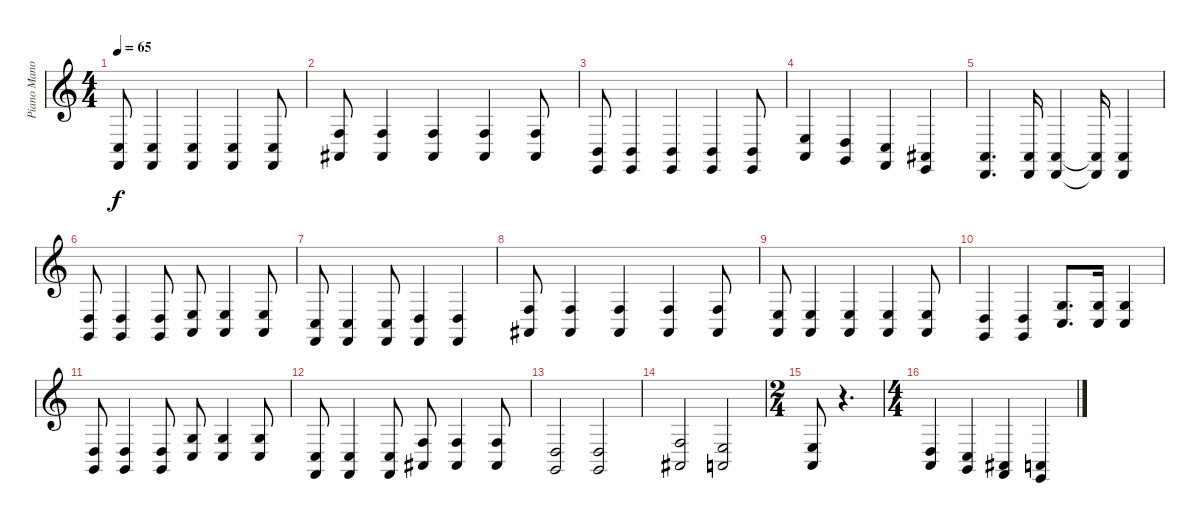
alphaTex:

\track ("Piano Mano Izquiera" "Piano Mano") {instrument acousticgrandpiano}
\staff {score}
\tuning (E4 B3 G3 D3 A2 E2 B1) {hide}
\ts (4 4)
\tempo 65
\clef g2
\ks c
(3.5 1.6).8{dy f} (3.5 1.6).4 (3.5 1.6).4 (3.5 1.6).4 (3.5 1.6).8 |
(3.4 1.5).8 (3.4 1.5).4 (3.4 1.5).4 (3.4 1.5).4 (3.4 1.5).8 |
(2.5 0.6).8 (2.5 0.6).4 (2.5 0.6).4 (2.5 0.6).4 (2.5 0.6).8 |
(2.4 0.5).4 (0.4 3.6).4 (3.5 1.6).4 (1.5 0.6).4 |
(0.5 3.7).4{d} (0.5 3.7).16 (0.5 3.7).4 (0.5{t} 3.7{t}).16 (0.5 3.7).4 |
(0.4 3.6).8 (0.4 3.6).4 (0.4 3.6).8 (2.4 0.5).8 (2.4 0.5).4 (2.4 0.5).8 |
(3.5 1.6).8 (3.5 1.6).4 (3.5 1.6).8 (0.4 1.6).4 (0.4 1.6).4 |
(3.4 1.5).8 (3.4 1.5).4 (3.4 1.5).4 (3.4 1.5).4 (3.4 1.5).8 |
(2.4 0.5).8 (2.4 0.5).4 (2.4 0.5).4 (2.4 0.5).4 (2.4 0.5).8 |
(0.4 3.6).4 (0.4 3.6).4 (0.3 3.5).8{d} (0.3 3.5).16 (0.3 3.5).4 |
(0.4 3.6).8 (0.4 3.6).4 (0.4 3.6).8 (0.3 3.5).8 (0.3 3.5).4 (0.3 3.5).8 |
(3.5 1.6).8 (3.5 1.6).4 (3.5 1.6).8 (3.4 1.5).8 (3.4 1.5).4 (3.4 1.5).8 |
(0.4 3.6).2 (0.4 3.6).2 |
(3.4 1.5).2 (2.4 0.5).2 |
\ts (2 4)
(2.4 0.5).8 r.4{d} |
\ts (4 4)
(0.4 0.5).4 (3.5 3.6).4 (1.5 1.6).4 (0.5 0.6).4
